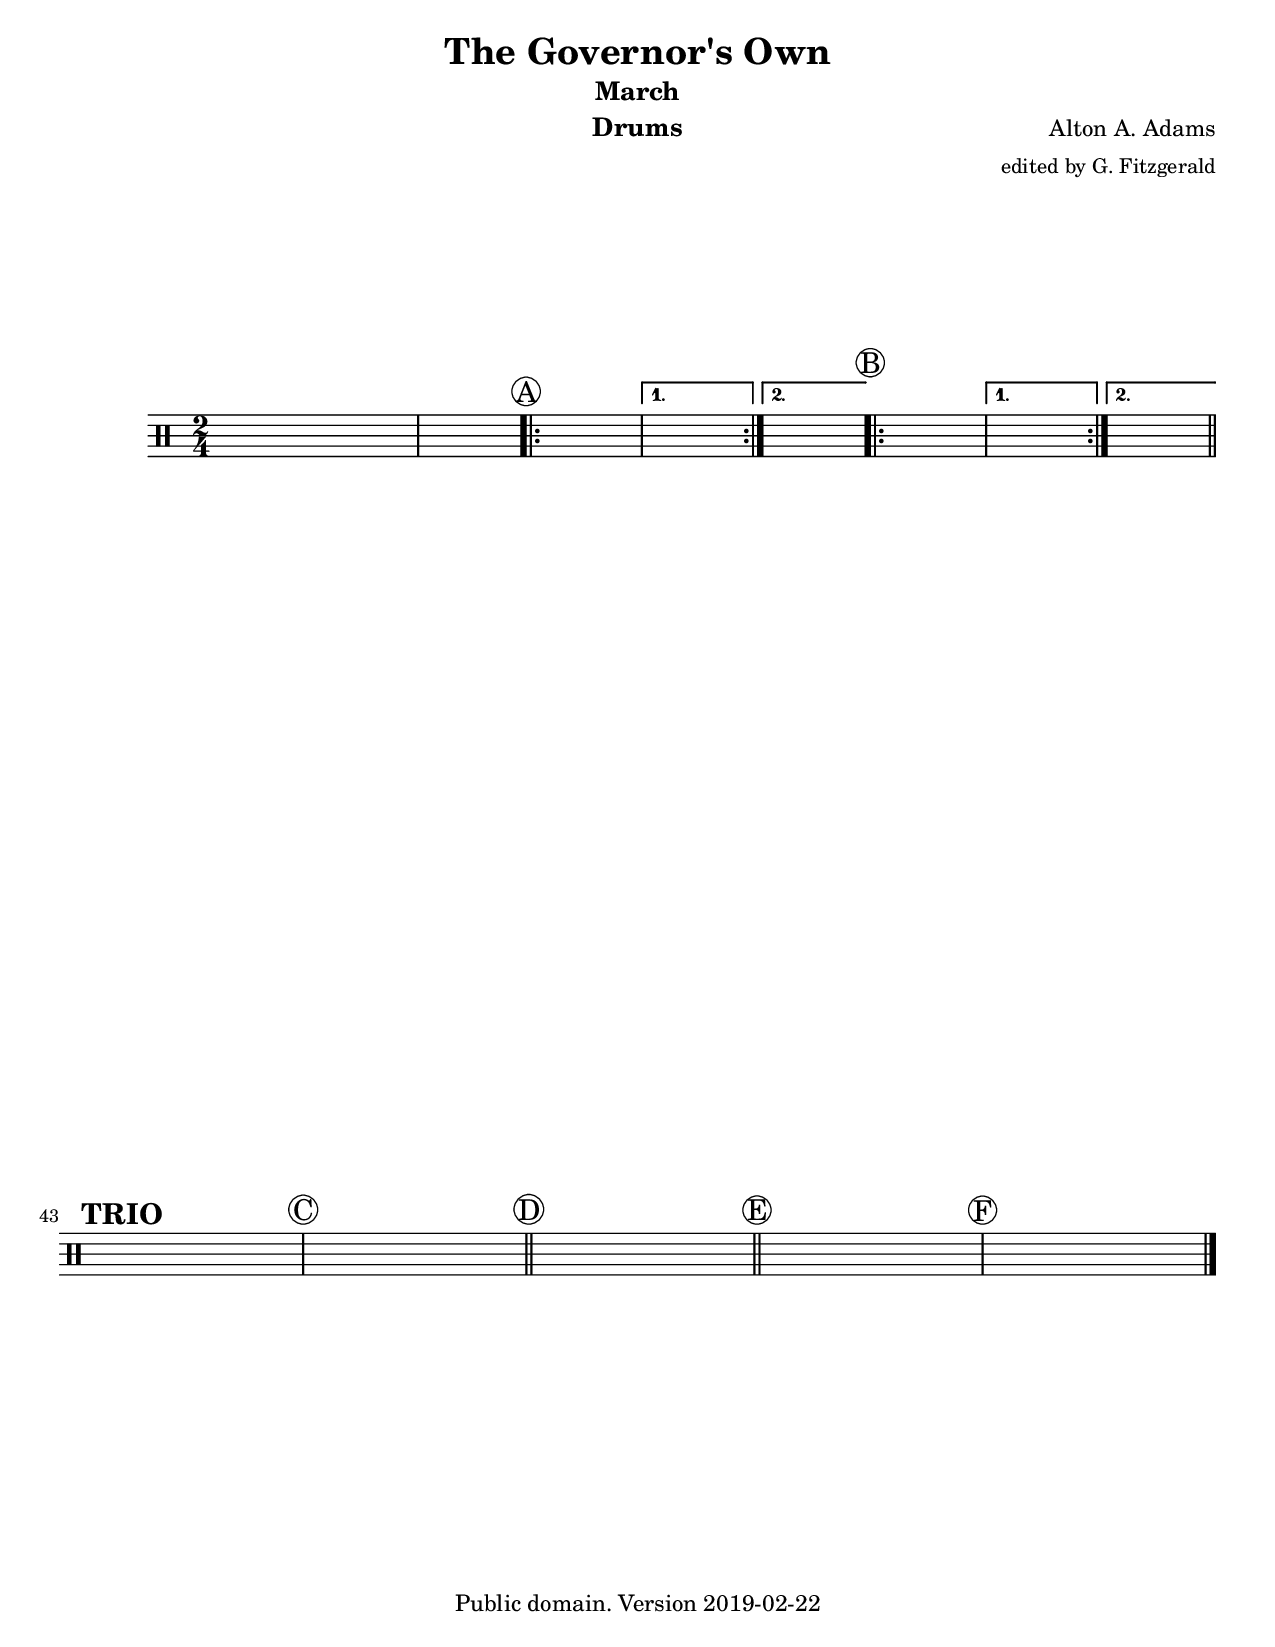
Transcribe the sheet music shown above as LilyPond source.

\version "2.18.2"
\include "GovernorsOwn.ly"

\paper {
  #(set-paper-size "letter")
  ragged-last-bottom = ##f
  ragged-bottom = ##f
}

\header {
  instrument = "Drums"
}

\score {
  \new DrumStaff  { 
    \set Staff.midiInstrument = "synth drum" 
    
    << \rehearsalMarks 
       \drumSnareBass >>
  }
  
  \layout { }
  \midi {
    \tempo 4 = 120
  }
}